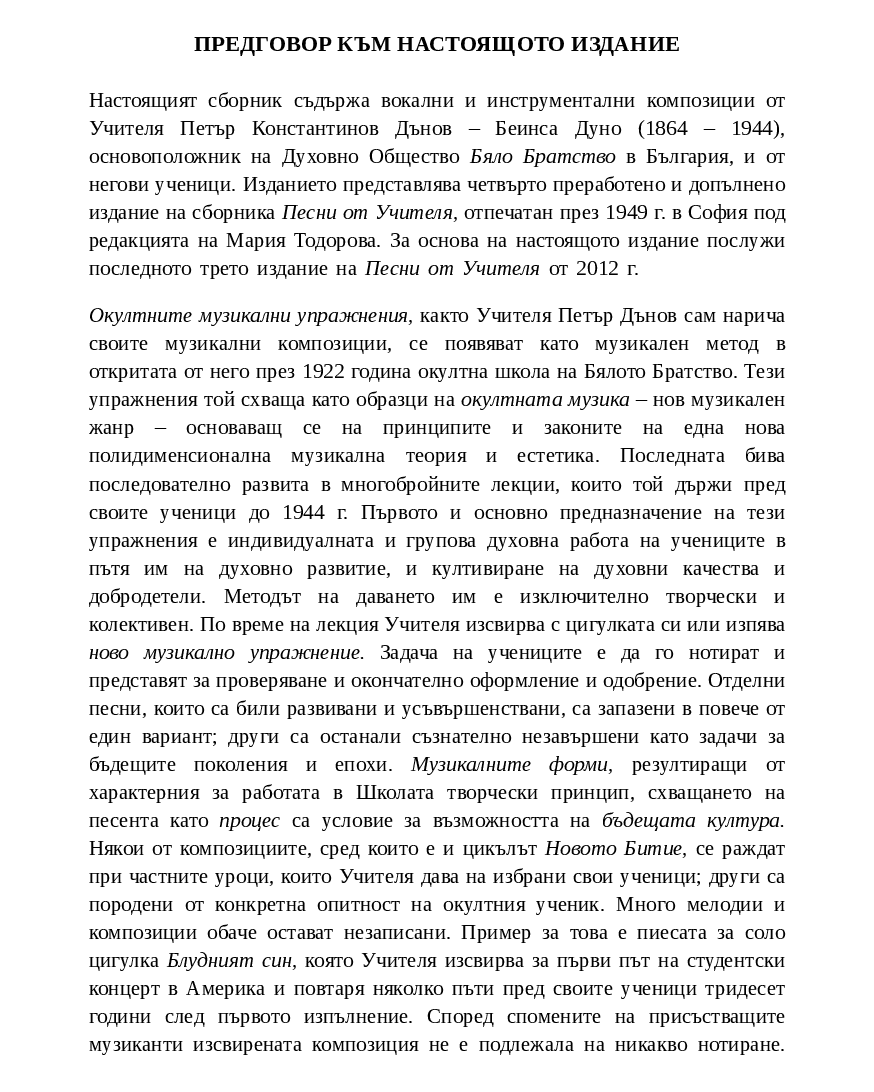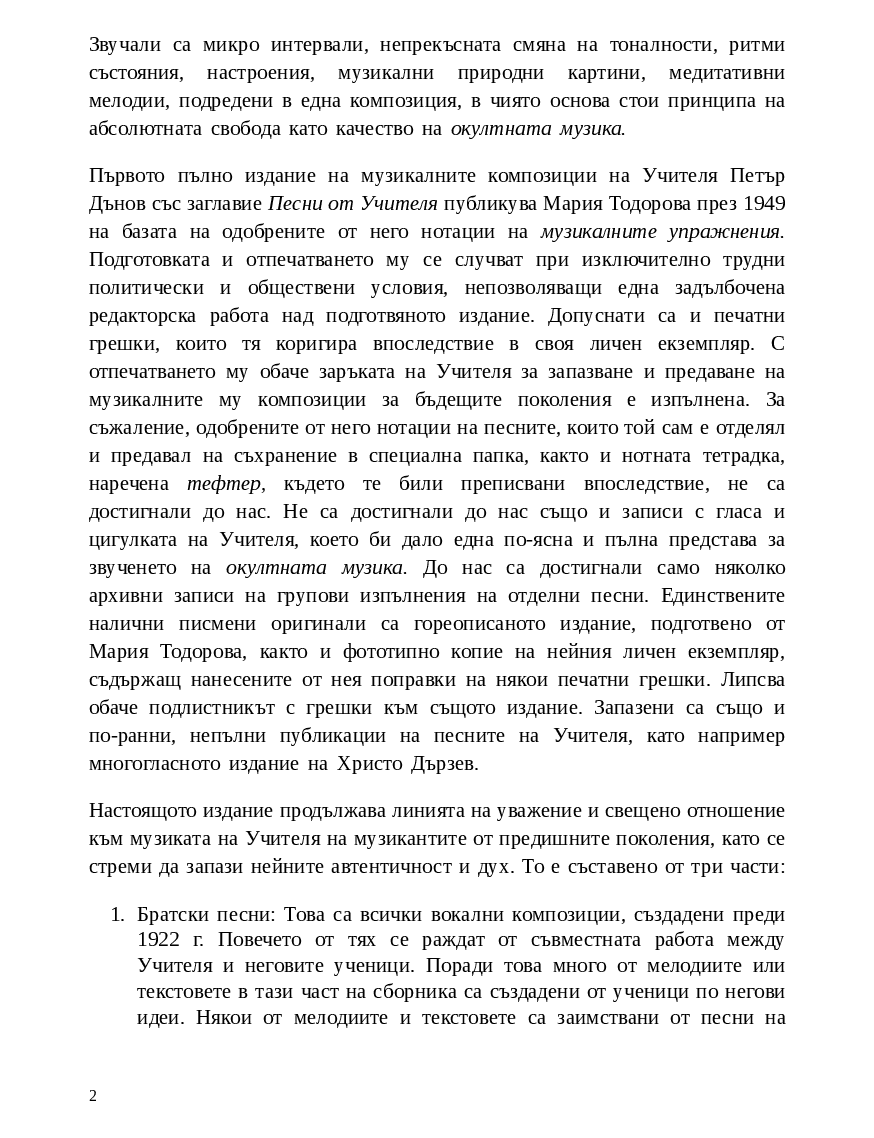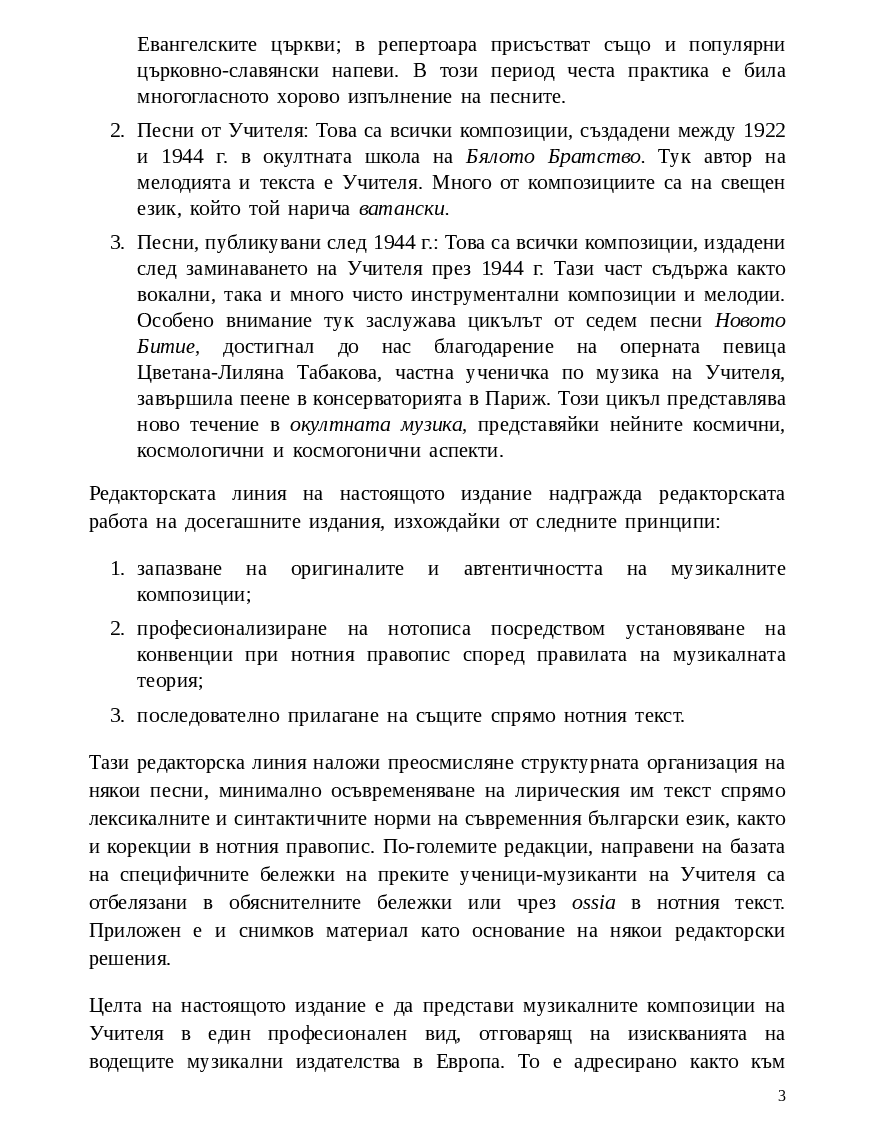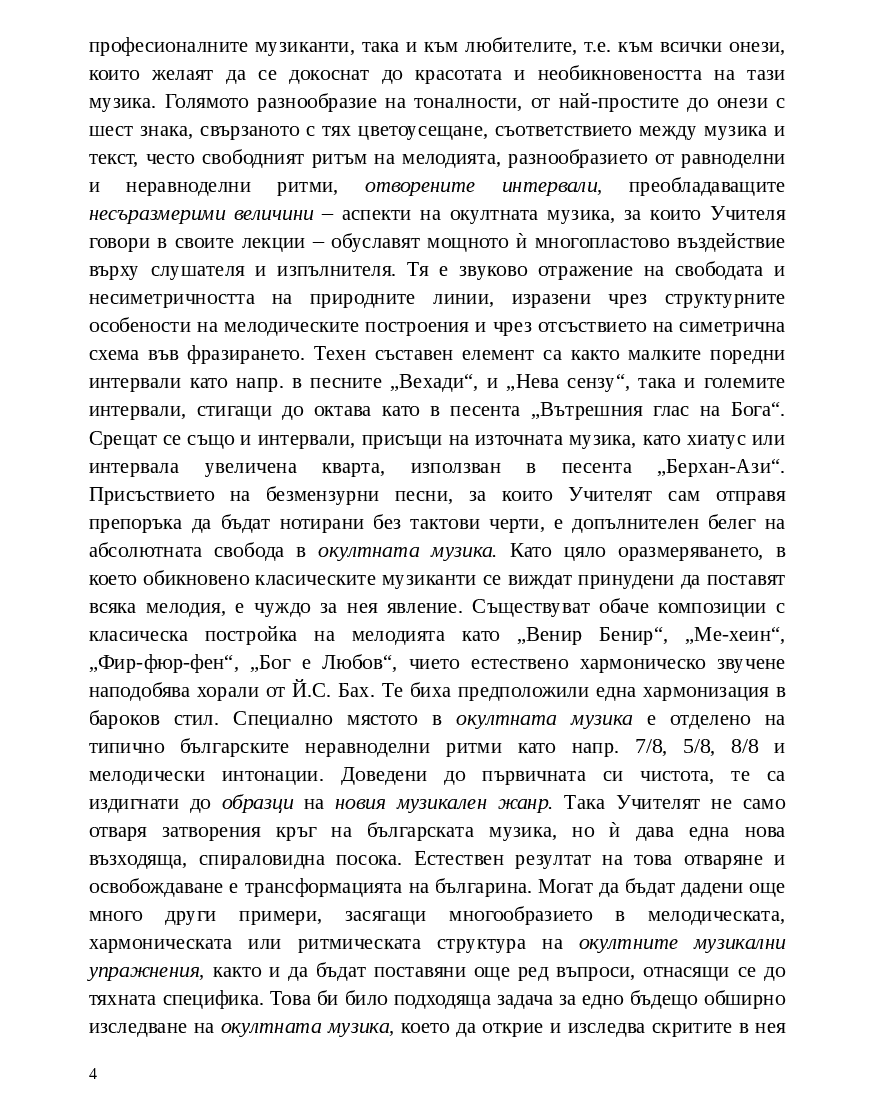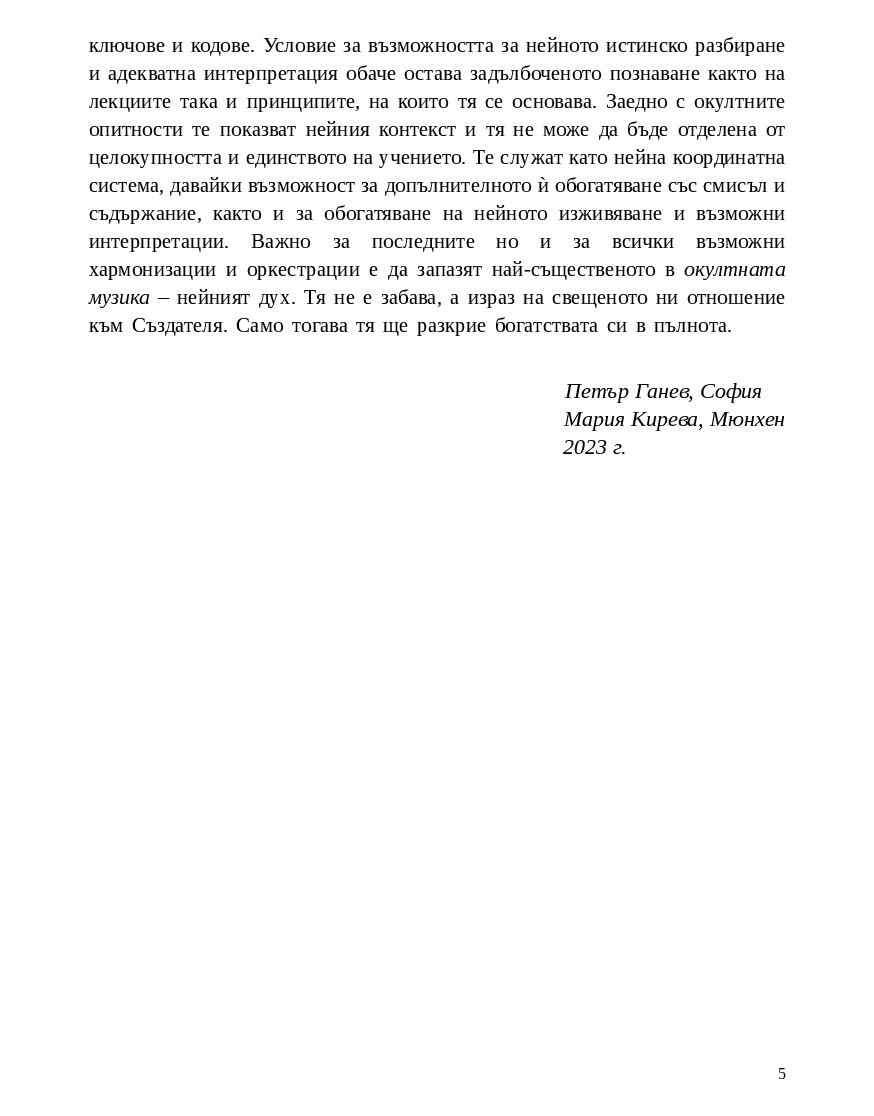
\version "2.24.2"

% include paper part and global functions
\include "include/globals.ily"

\bookpart {
  \paper {
    print-all-headers = ##f
    print-page-number = ##t
    print-first-page-number = ##f

    % put page numbers on the bottom
    oddHeaderMarkup = \markup ""
    evenHeaderMarkup = \markup ""
    oddFooterMarkup = \markup
    \fill-line {
      ""
      \if \should-print-page-number \fromproperty #'page:page-number-string
    }
    evenFooterMarkup = \markup
    \fill-line {
      \if \should-print-page-number \fromproperty #'page:page-number-string
      ""
    }

    left-margin = 1.5\cm
    right-margin = 1.5\cm
    top-margin = 1.6\cm
    bottom-margin = 1.2\cm
    ragged-bottom = ##t % do not spread the staves to fill the whole vertical space


  }

  \tocItem \markup "Предговор към настоящото издание"
  \markup \fontsize  #+3.0 { \fill-line \bold {"ПРЕДГОВОР КЪМ НАСТОЯЩОТО ИЗДАНИЕ"} }

  \markup \fontsize #+2.5 {
    \vspace #1.5 \override #'(baseline-skip . 2.7)
    \justify {
      Настоящият сборник съдържа вокални и инструментални композиции от Учителя Петър Константинов Дънов – 
      Беинса Дуно (1864 – 1944), основоположник на Духовно Общество \italic {Бяло Братство} в България, и от негови 
      ученици. Изданието представлява четвърто преработено и допълнено издание на сборника \italic {Песни от Учителя,} 
      отпечатан през 1949 г. в София под редакцията на Мария Тодорова. За основа на настоящото издание послужи
      последното трето издание на \italic {Песни от Учителя} от 2012 г.
    }
  }
  \markup \fontsize #+2.5 {
    \vspace #1.2 \override #'(baseline-skip . 2.7)
    \justify {
      \italic {Окултните} \italic {музикални} \italic {упражнения,} както Учителя Петър Дънов сам нарича своите музикални композиции, се появяват
      като музикален метод в откритата от него през 1922 година окултна школа на Бялото Братство. Тези упражнения 
      той схваща като образци на \italic {окултната} \italic {музика} – нов музикален жанр – основаващ се на принципите и законите на 
      една нова полидименсионална  музикална теория и естетика. Последната бива последователно развита в многобройните
      лекции, които той държи пред своите ученици до 1944 г. Първото и основно предназначение на тези упражнения е 
      индивидуалната и групова духовна работа на учениците в пътя им на духовно развитие, и култивиране на духовни
      качества и добродетели. Методът на даването им е изключително творчески и колективен. По време на лекция Учителя
      изсвирва с цигулката си или изпява \italic {ново} \italic {музикално} \italic {упражнение.} Задача на учениците е да го нотират и представят 
      за проверяване и окончателно оформление и одобрение. Отделни песни, които са били развивани и усъвършенствани,
      са запазени в повече от един вариант; други са останали съзнателно незавършени като задачи за бъдещите поколения
      и епохи. \italic {Музикалните} \italic {форми,} резултиращи от характерния за работата в Школата творчески принцип, схващането на 
      песента като \italic {процес} са условие за възможността на \italic {бъдещата} \italic {култура.} Някои от композициите, сред които е и 
      цикълът \italic {Новото} \italic {Битие,} се раждат при частните уроци, които Учителя дава на избрани свои ученици; други са 
      породени от конкретна опитност на окултния ученик. Много мелодии и композиции обаче остават незаписани. Пример
      за това е пиесата за соло цигулка \italic {Блудният} \italic {син,} която Учителя изсвирва за първи път на студентски концерт в 
      Америка и повтаря няколко пъти пред своите ученици тридесет години след първото изпълнение. Според спомените на 
      присъстващите \justify-line {музиканти изсвирената композиция не е подлежала на никакво нотиране.} 
    }
  }
  
  \markup \fontsize #+2.5 {
    \vspace #0 \override #'(baseline-skip . 2.7)
    \justify {
      Звучали са микро интервали, непрекъсната смяна на тоналности, ритми състояния, настроения, музикални природни картини, 
      медитативни мелодии, подредени в една композиция, в чиято основа стои принципа на абсолютната свобода като качество на 
      \italic{окултната} \italic {музика.}  
    }
  }

  \markup \fontsize #+2.5 {
    \vspace #1.2 \override #'(baseline-skip . 2.7)
    \justify {
      Първото пълно издание на музикалните композиции на Учителя Петър Дънов със заглавие \italic {Песни} \italic {от} \italic {Учителя} публикува 
      Мария Тодорова през 1949 на базата на одобрените от него нотации на \italic {музикалните} \italic {упражнения.} Подготовката и 
      отпечатването му се случват при изключително трудни политически и обществени условия, непозволяващи една 
      задълбочена редакторска работа над подготвяното издание. Допуснати са и печатни грешки, които тя коригира 
      впоследствие в своя личен екземпляр. С отпечатването му обаче заръката на Учителя за запазване и предаване на 
      музикалните му композиции за бъдещите поколения е изпълнена. За съжаление, одобрените от него нотации на 
      песните, които той сам е отделял и предавал на съхранение в специална папка, както и нотната тетрадка, 
      наречена \italic {тефтер,} където те били преписвани впоследствие, не са достигнали до нас. Не са достигнали до нас също
      и записи с гласа и цигулката на Учителя, което би дало една по-ясна и пълна представа за звученето на \italic {окултната}
      \italic {музика.} До нас са достигнали само няколко архивни записи на групови изпълнения на отделни песни. Единствените 
      налични писмени оригинали са гореописаното издание, подготвено от Мария Тодорова, както и фототипно копие на 
      нейния личен екземпляр, съдържащ нанесените от нея поправки на някои печатни грешки. Липсва обаче подлистникът
      с грешки към същото издание. Запазени са също и по-ранни, непълни публикации на песните на Учителя, като 
      например многогласното издание на Христо Дързев.    
    }
  }

  \markup \fontsize #+2.5 {
    \vspace #1.2 \override #'(baseline-skip . 2.7)
    \justify {
      Настоящото издание продължава линията на уважение и свещено отношение към музиката на Учителя на музикантите от 
      предишните поколения, като се стреми да запази нейните автентичност и дух. То е съставено от три части:    
    }
  }

  \markup \override #'(line-width . 62.5) \fontsize  #+2.5 {
    \vspace #1.2 \override #'(baseline-skip . 2.5) \column {
      "    1."
    }
    \hspace #0.5
    \override #'(baseline-skip . 2.5) \column {
      \justify {
        Братски песни: Това са всички вокални композиции, създадени преди 1922 г. Повечето от тях се 
        раждат от съвместната работа между Учителя и неговите ученици. Поради това много от мелодиите или текстовете в
        тази част на сборника са създадени от ученици по негови \justify-line {идеи. Някои от мелодиите и текстовете са заимствани 
        от песни на}
      }
    }
  }

  \markup \override #'(line-width . 62.5) \fontsize  #+2.5 {
    \override #'(baseline-skip . 2.5) \column {
      "       "
    }
    \hspace #0.5
    \override #'(baseline-skip . 2.5) \column {
      \justify {
        Евангелските църкви; в репертоара присъстват също и популярни църковно-славянски напеви. В този 
        период честа практика е била многогласното хорово изпълнение на песните.
      }
    }
  }

  \markup \override #'(line-width . 62.5) \fontsize  #+2.5 {
    \vspace #0.8 \override #'(baseline-skip . 2.5) \column {
      "    2."
    }
    \hspace #0.5
    \override #'(baseline-skip . 2.5) \column {
      \justify {
        Песни от Учителя: Това са всички композиции, създадени между 1922 и 1944 г. в окултната школа на \italic {Бялото}
        \italic {Братство.} Тук автор на мелодията и текста е Учителя. Много от композициите са на свещен език, който той 
        нарича \italic {ватански.}      
      }
    }
  }

  \markup \override #'(line-width . 62.5) \fontsize  #+2.5 {
    \vspace #0.8 \override #'(baseline-skip . 2.5) \column {
      "    3."
    }
    \hspace #0.5
    \override #'(baseline-skip . 2.5) \column {
      \justify {
        Песни, публикувани след 1944 г.: Това са всички композиции, издадени след заминаването на Учителя през 1944 г. 
        Тази част съдържа както вокални, така и много чисто инструментални композиции и мелодии. Особено внимание тук 
        заслужава цикълът от седем песни \italic {Новото} \italic{Битие,} достигнал до нас благодарение на оперната певица Цветана-Лиляна
        Табакова, частна ученичка по музика на Учителя, завършила пеене в консерваторията в Париж. Този цикъл 
        представлява ново течение в \italic {окултната} \italic {музика,} представяйки нейните космични, космологични и космогонични 
        аспекти.      
      }
    }
  }

  \markup \fontsize #+2.5 {
    \vspace #1.2 \override #'(baseline-skip . 2.7)
    \justify {
      Редакторската линия на настоящото издание надгражда редакторската работа на досегашните издания, изхождайки 
      от следните принципи:    
    }
  }

  \markup \override #'(line-width . 62.5) \fontsize  #+2.5 {
    \vspace #1.2 \override #'(baseline-skip . 2.5) \column {
      "    1."
    }
    \hspace #0.5
    \override #'(baseline-skip . 2.5) \column {
      \justify {
        запазване на оригиналите и автентичността на музикалните композиции;
      }
    }
  }

  \markup \override #'(line-width . 62.5) \fontsize  #+2.5 {
    \vspace #0.8 \override #'(baseline-skip . 2.5) \column {
      "    2."
    }
    \hspace #0.5
    \override #'(baseline-skip . 2.5) \column {
      \justify {
        професионализиране на нотописа посредством установяване на 
        конвенции при нотния правопис според правилата на музикалната теория;
      }
    }
  }

  \markup \override #'(line-width . 62.5) \fontsize  #+2.5 {
    \vspace #0.8 \override #'(baseline-skip . 2.5) \column {
      "    3."
    }
    \hspace #0.5
    \override #'(baseline-skip . 2.5) \column {
      \justify {
        последователно прилагане на същите спрямо нотния текст.      
      }
    }
  }

  \markup \fontsize #+2.5 {
    \vspace #1.2 \override #'(baseline-skip . 2.7)
    \justify {
      Тази редакторска линия наложи преосмисляне структурната организация на някои песни, минимално 
      осъвременяване на лирическия им текст спрямо лексикалните и синтактичните норми на съвременния
      български език, както и корекции в нотния правопис. По-големите редакции, направени на базата 
      на специфичните бележки на преките ученици-музиканти на Учителя са отбелязани в обяснителните 
      бележки или чрез \italic {ossia} в нотния текст. Приложен е и снимков материал като основание на някои 
      редакторски решения.    
    }
  }

  \markup \fontsize #+2.5 {
    \vspace #1.2 \override #'(baseline-skip . 2.7)
    \justify {
      Целта на настоящото издание е да представи музикалните композиции на Учителя в един професионален
      вид, отговарящ на изискванията на \justify-line {водещите музикални издателства в Европа. То е адресирано както към}
    }
  }

  \markup \fontsize #+2.5 {
    \vspace #1.2 \override #'(baseline-skip . 2.7)
    \justify {
      професионалните музиканти, така и към любителите, т.е. към всички онези, които желаят да се докоснат до
      красотата и необикновеността на тази музика. Голямото разнообразие на тоналности, от най-простите до 
      онези с шест знака, свързаното с тях цветоусещане, съответствието между музика и текст, често свободният
      ритъм на мелодията, разнообразието от равноделни и неравноделни ритми, \italic {отворените} \italic {интервали,} 
      преобладаващите \italic {несъразмерими} \italic {величини} – аспекти на окултната музика, за които Учителя говори в своите 
      лекции – обуславят мощното ѝ многопластово въздействие върху слушателя и изпълнителя. Тя е звуково 
      отражение на свободата и несиметричността на природните линии, изразени чрез структурните особености
      на мелодическите построения и чрез отсъствието на симетрична схема във фразирането. Техен съставен
      елемент са както малките поредни интервали като напр. в песните „Вехади“, и „Нева сензу“, така и големите
      интервали, стигащи до октава като в песента „Вътрешния глас на Бога“. Срещат се също и интервали, присъщи
      на източната музика, като хиатус или интервала увеличена кварта, използван в песента „Берхан-Ази“. 
      Присъствието на безмензурни песни, за които Учителят сам отправя препоръка да бъдат нотирани без тактови
      черти, е допълнителен белег на абсолютната свобода в \italic {окултната} \italic {музика.} Като цяло оразмеряването, в което
      обикновено класическите музиканти се виждат принудени да поставят всяка мелодия, е чуждо за нея явление.
      Съществуват обаче композиции с класическа постройка на мелодията като „Венир Бенир“, „Ме-хеин“, 
      „Фир-фюр-фен“, „Бог е Любов“, чието естествено хармоническо звучене наподобява хорали от Й.С. Бах.
       Те биха предположили една хармонизация в бароков стил. Специално мястото в \italic {окултната} \italic {музика} е отделено
       на типично българските неравноделни ритми като напр. 7/8, 5/8, 8/8 и мелодически интонации. Доведени до
       първичната си чистота, те са издигнати до \italic {образци} на \italic {новия} \italic {музикален} \italic {жанр.} Така Учителят не само отваря
       затворения кръг на българската музика, но ѝ дава една нова възходяща, спираловидна посока. Естествен 
       резултат на това отваряне и освобождаване е трансформацията на българина. Могат да бъдат дадени още 
       много други примери, засягащи многообразието в мелодическата, хармоническата или ритмическата структура
       на \italic {окултните} \italic {музикални} \italic {упражнения,} както и да бъдат поставяни още ред въпроси, отнасящи се до тяхната 
       специфика. Това би било подходяща задача за едно бъдещо обширно изследване на \italic {окултната} \italic {музика,} което 
       да открие и изследва скритите в нея 
    }
  }

  \markup \fontsize #+2.5 {
    \vspace #1.2 \override #'(baseline-skip . 2.7)
    \justify {
       ключове и кодове. Условие за възможността за нейното истинско разбиране и адекватна интерпретация обаче 
       остава задълбоченото 
       познаване както на лекциите така и принципите, на които тя се основава. Заедно с окултните опитности
       те показват нейния контекст и тя не може да бъде отделена от целокупността и единството на учението.
       Те служат като нейна координатна система, давайки възможност за допълнителното ѝ обогатяване със 
       смисъл и съдържание, както и за обогатяване на нейното изживяване и възможни интерпретации. Важно
       за последните но и за всички възможни хармонизации и оркестрации е да запазят най-същественото в 
       \italic {окултната} \italic {музика} – нейният дух. Тя не е забава, а израз на свещеното ни отношение към Създателя. 
       Само тогава тя ще разкрие богатствата си в пълнота.      
    }
  }

  \markup \fontsize #+3 \raise #0 \override #'(baseline-skip . 2.7) {
    \column {
      \line {"  "}
      \line {"  "}
      \fill-line { "" ""  \italic {"Петър Ганев, София    "} }
      \fill-line { "" ""  \italic {"Мария Кирева, Мюнхен"} }
      \fill-line { "" ""  \italic {"2023 г.                            "} }
    }
  }
 

} % bookpart



% Più mosso
% „Weiße Bruderschaft“
